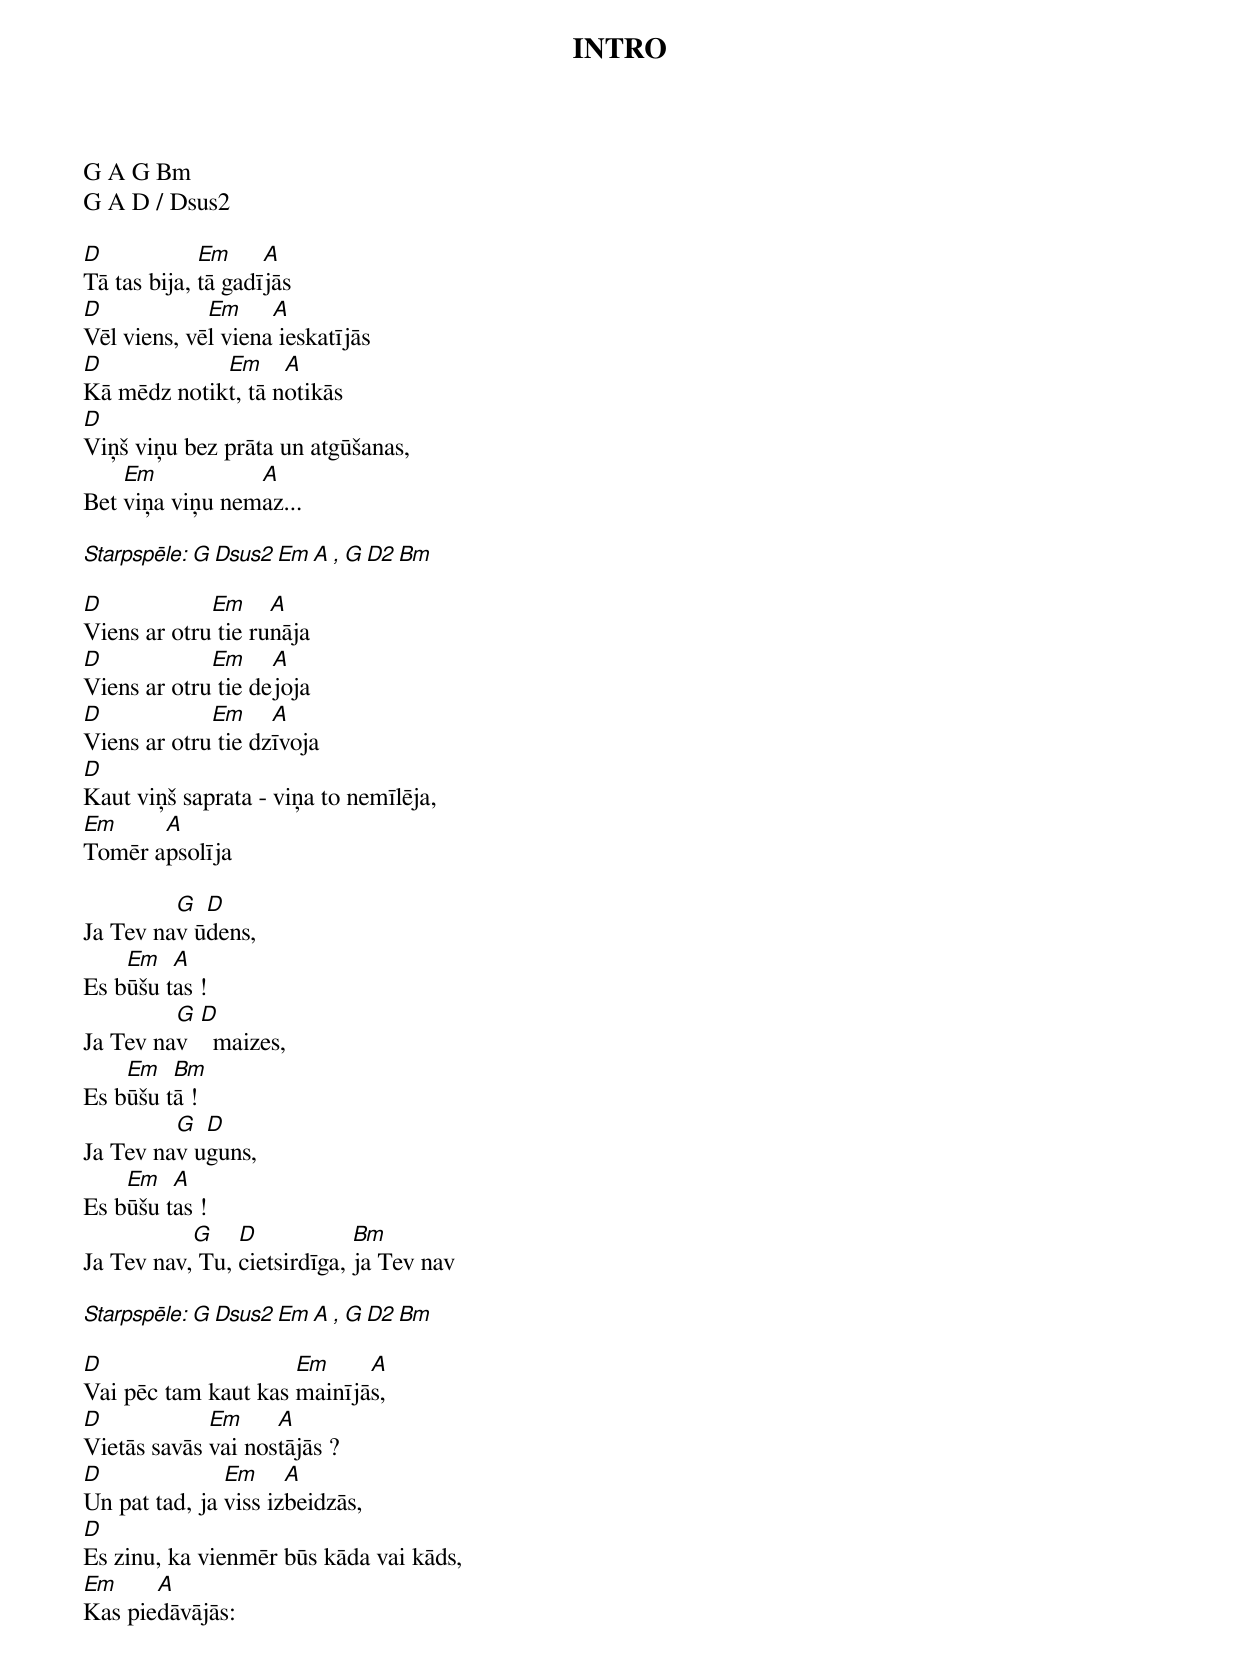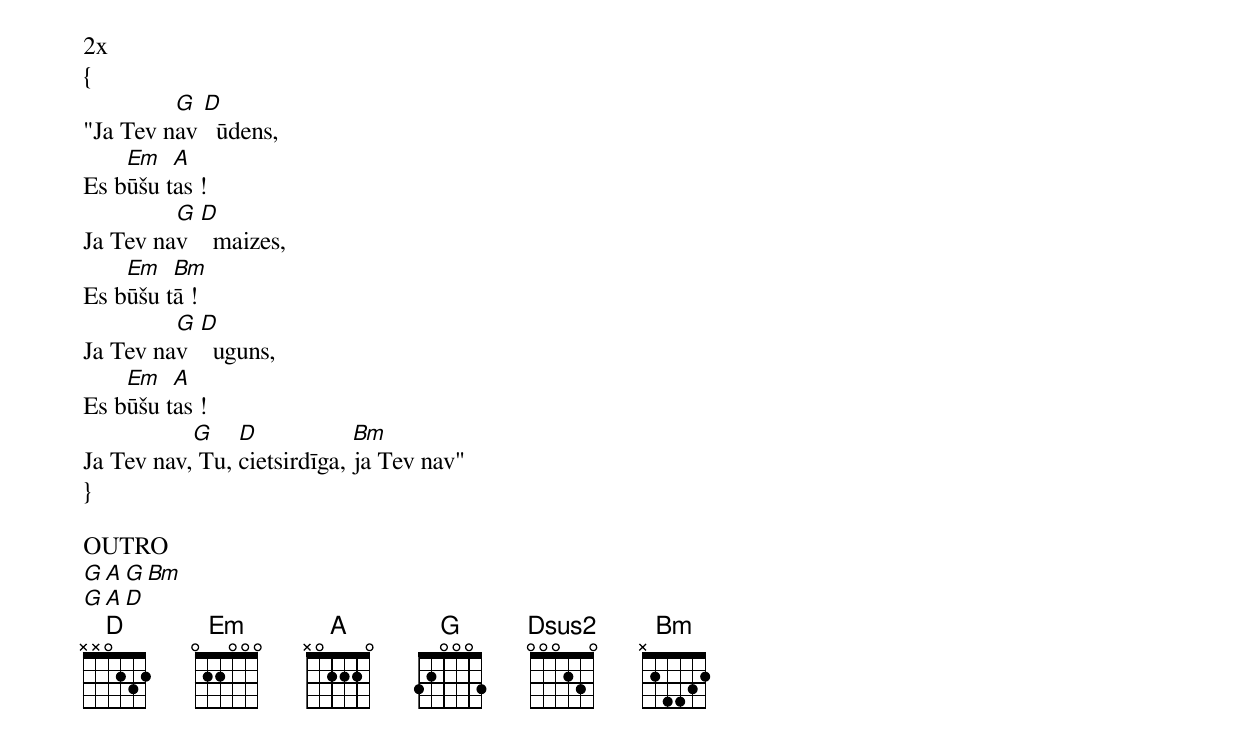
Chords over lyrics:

INTRO
G A G Bm
G A D / Dsus2

D            Em     A
Tā tas bija, tā gadījās
D            Em     A
Vēl viens, vēl viena ieskatījās
D            Em     A
Kā mēdz notikt, tā notikās
D
Viņš viņu bez prāta un atgūšanas,
    Em           A
Bet viņa viņu nemaz...

Starpspēle: G Dsus2 Em A , G D2 Bm

D            Em     A
Viens ar otru tie runāja
D            Em     A
Viens ar otru tie dejoja
D            Em     A
Viens ar otru tie dzīvoja
D
Kaut viņš saprata - viņa to nemīlēja,
Em     A
Tomēr apsolīja

         G  D
Ja Tev nav ūdens,
    Em   A
Es būšu tas !
         G  D
Ja Tev nav    maizes,
    Em   Bm
Es būšu tā !
         G  D
Ja Tev nav uguns,
    Em   A
Es būšu tas !
           G    D            Bm
Ja Tev nav, Tu, cietsirdīga, ja Tev nav

Starpspēle: G Dsus2 Em A , G D2 Bm

D                    Em     A
Vai pēc tam kaut kas mainījās,
D            Em     A
Vietās savās vai nostājās ?
D              Em     A
Un pat tad, ja viss izbeidzās,
D
Es zinu, ka vienmēr būs kāda vai kāds,
Em     A
Kas piedāvājās:

2x
{
         G  D
"Ja Tev nav   ūdens,
    Em   A
Es būšu tas !
         G  D
Ja Tev nav    maizes,
    Em   Bm
Es būšu tā !
         G  D
Ja Tev nav    uguns,
    Em   A
Es būšu tas !
           G    D            Bm
Ja Tev nav, Tu, cietsirdīga, ja Tev nav"
}

OUTRO
G A G Bm
G A D
